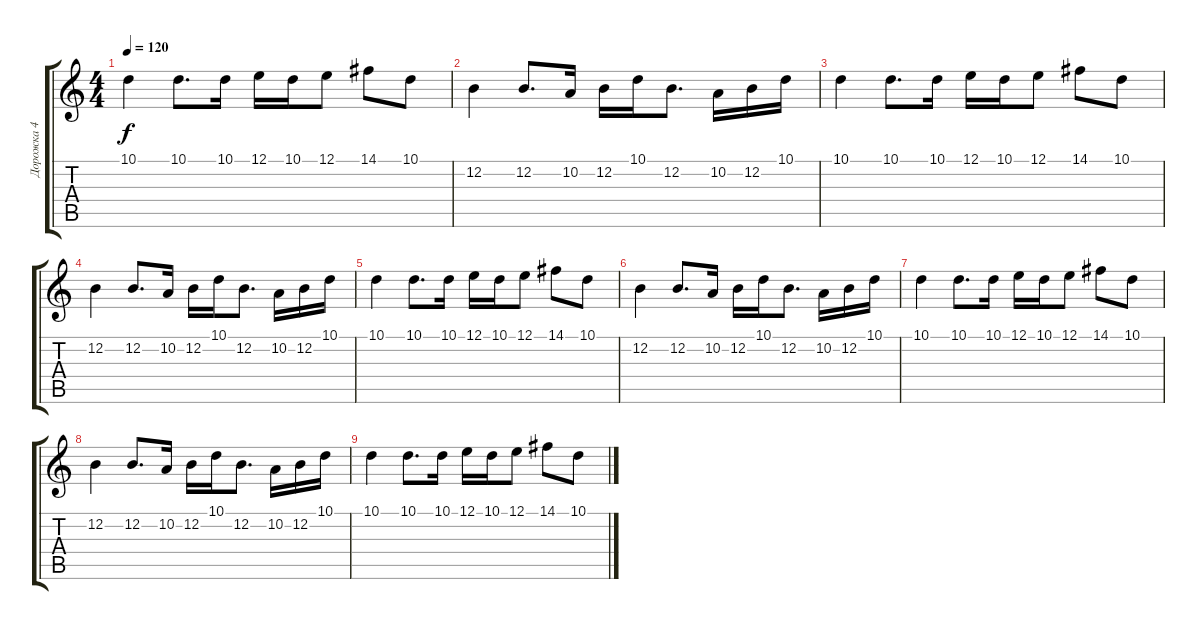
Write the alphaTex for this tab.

\track ("Дорожка 4" "Дорожка 4") {instrument electricpiano1}
\staff {score tabs}
\tuning (E4 B3 G3 D3 A2 E2) {hide}
\ts (4 4)
\tempo 120
\clef g2
\ks c
10.1.4{dy f} 10.1.8{d} 10.1.16 12.1.16 10.1.16 12.1.8 14.1.8 10.1.8 |
12.2.4 12.2.8{d} 10.2.16 12.2.16 10.1.16 12.2.8{d} 10.2.16 12.2.16 10.1.16 |
10.1.4 10.1.8{d} 10.1.16 12.1.16 10.1.16 12.1.8 14.1.8 10.1.8 |
12.2.4 12.2.8{d} 10.2.16 12.2.16 10.1.16 12.2.8{d} 10.2.16 12.2.16 10.1.16 |
10.1.4 10.1.8{d} 10.1.16 12.1.16 10.1.16 12.1.8 14.1.8 10.1.8 |
12.2.4 12.2.8{d} 10.2.16 12.2.16 10.1.16 12.2.8{d} 10.2.16 12.2.16 10.1.16 |
10.1.4 10.1.8{d} 10.1.16 12.1.16 10.1.16 12.1.8 14.1.8 10.1.8 |
12.2.4 12.2.8{d} 10.2.16 12.2.16 10.1.16 12.2.8{d} 10.2.16 12.2.16 10.1.16 |
10.1.4 10.1.8{d} 10.1.16 12.1.16 10.1.16 12.1.8 14.1.8 10.1.8
